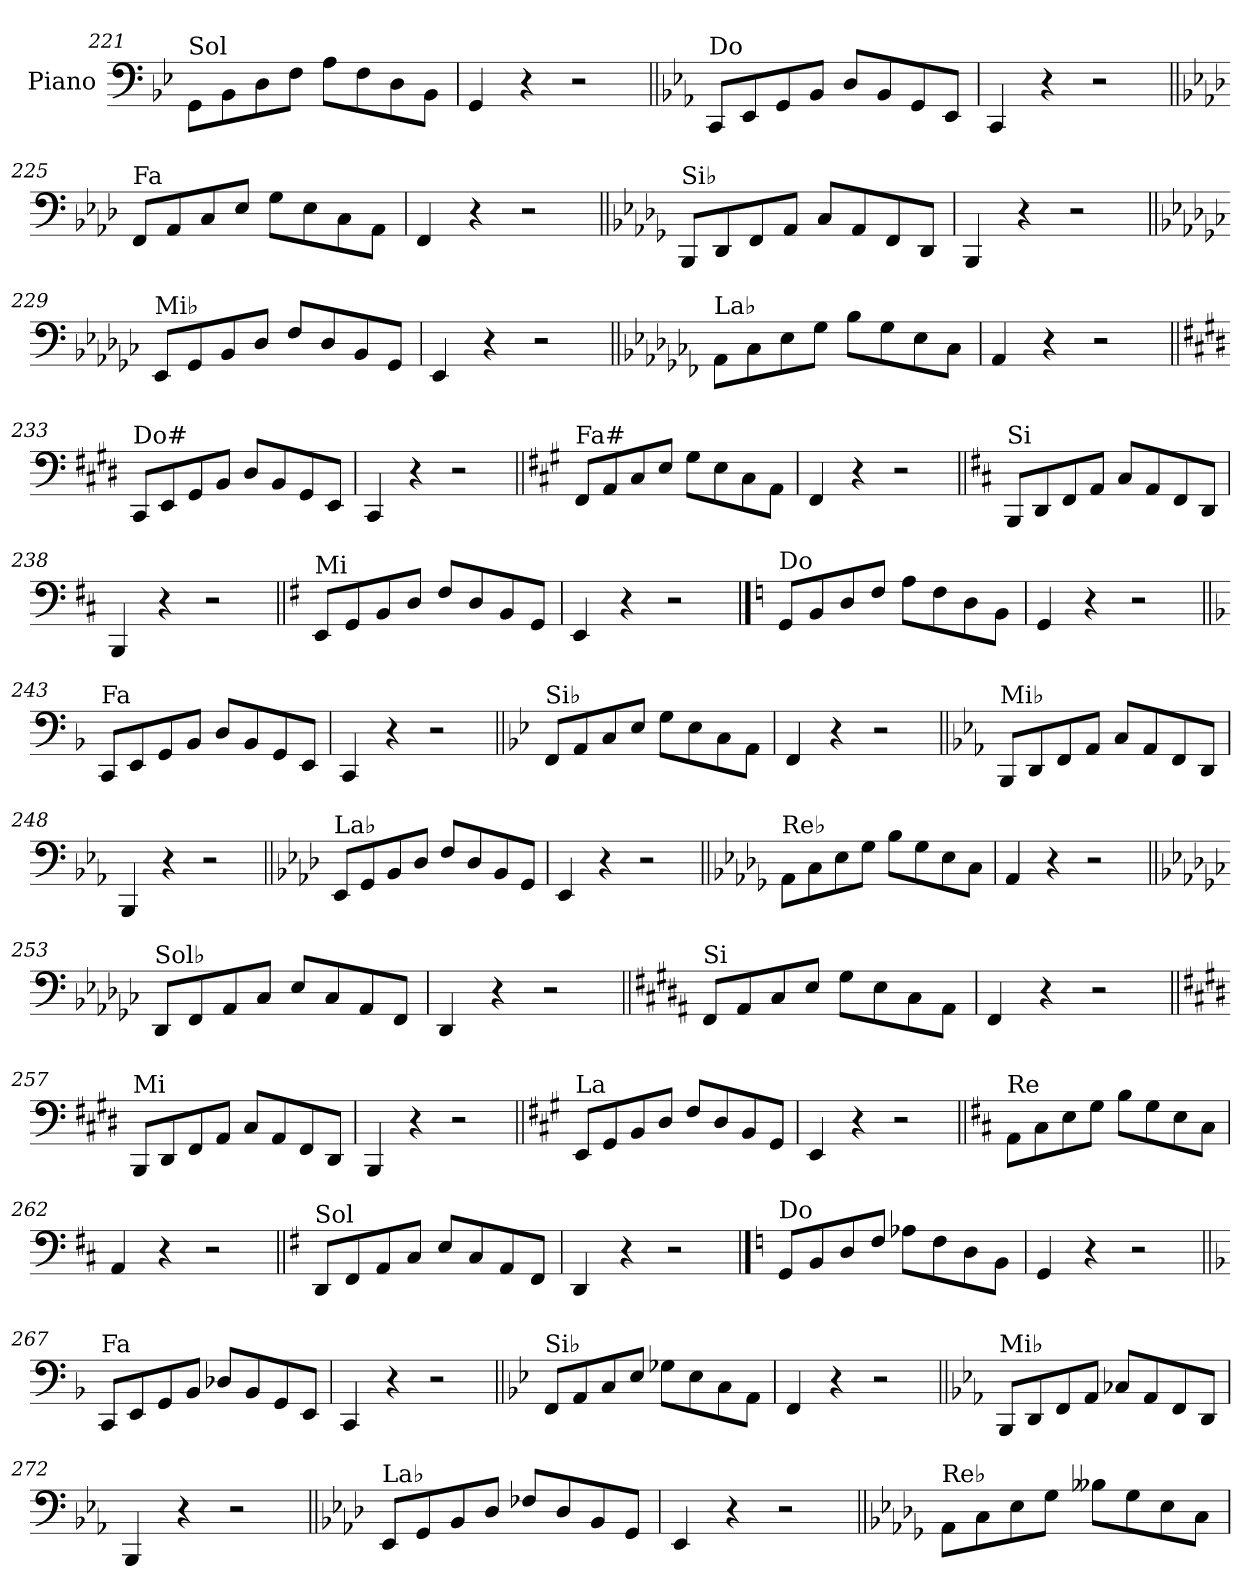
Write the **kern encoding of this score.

**kern
*part1
*staff1
*I"Piano
*I'Pno.
*clefF4
*k[b-e-]
=221
!LO:TX:a:t=Sol
8GG\L
8BB-\
8D\
8F\J
8A\L
8F\
8D\
8BB-\J
=222
4GG/
4r
2r
!!LO:LB:g=z
=223||
*k[b-e-a-]
!LO:TX:a:t=Do
8CC/L
8EE-/
8GG/
8BB-/J
8D/L
8BB-/
8GG/
8EE-/J
=224
4CC/
4r
2r
=225||
*k[b-e-a-d-]
!LO:TX:a:t=Fa
8FF/L
8AA-/
8C/
8E-/J
8G\L
8E-\
8C\
8AA-\J
=226
4FF/
4r
2r
=227||
*k[b-e-a-d-g-]
!LO:TX:a:t=Si♭
8BBB-/L
8DD-/
8FF/
8AA-/J
8C/L
8AA-/
8FF/
8DD-/J
=228
4BBB-/
4r
2r
!!LO:LB:g=z
=229||
*k[b-e-a-d-g-c-]
!LO:TX:a:t=Mi♭
8EE-/L
8GG-/
8BB-/
8D-/J
8F/L
8D-/
8BB-/
8GG-/J
=230
4EE-/
4r
2r
=231||
*k[b-e-a-d-g-c-f-]
!LO:TX:a:t=La♭
8AA-\L
8C-\
8E-\
8G-\J
8B-\L
8G-\
8E-\
8C-\J
=232
4AA-/
4r
2r
=233||
*k[f#c#g#d#]
!LO:TX:a:t=Do#
8CC#/L
8EE/
8GG#/
8BB/J
8D#/L
8BB/
8GG#/
8EE/J
=234
4CC#/
4r
2r
!!LO:LB:g=z
=235||
*k[f#c#g#]
!LO:TX:a:t=Fa#
8FF#/L
8AA/
8C#/
8E/J
8G#\L
8E\
8C#\
8AA\J
=236
4FF#/
4r
2r
=237||
*k[f#c#]
!LO:TX:a:t=Si
8BBB/L
8DD/
8FF#/
8AA/J
8C#/L
8AA/
8FF#/
8DD/J
=238
4BBB/
4r
2r
=239||
*k[f#]
!LO:TX:a:t=Mi
8EE/L
8GG/
8BB/
8D/J
8F#/L
8D/
8BB/
8GG/J
=240
4EE/
4r
2r
!!LO:PB:g=z
==241
*k[]
!LO:TX:a:t=Do
8GG/L
8BB/
8D/
8F/J
8A\L
8F\
8D\
8BB\J
=242
4GG/
4r
2r
=243||
*k[b-]
!LO:TX:a:t=Fa
8CC/L
8EE/
8GG/
8BB-/J
8D/L
8BB-/
8GG/
8EE/J
=244
4CC/
4r
2r
=245||
*k[b-e-]
!LO:TX:a:t=Si♭
8FF/L
8AA/
8C/
8E-/J
8G\L
8E-\
8C\
8AA\J
=246
4FF/
4r
2r
!!LO:LB:g=z
=247||
*k[b-e-a-]
!LO:TX:a:t=Mi♭
8BBB-/L
8DD/
8FF/
8AA-/J
8C/L
8AA-/
8FF/
8DD/J
=248
4BBB-/
4r
2r
=249||
*k[b-e-a-d-]
!LO:TX:a:t=La♭
8EE-/L
8GG/
8BB-/
8D-/J
8F/L
8D-/
8BB-/
8GG/J
=250
4EE-/
4r
2r
=251||
*k[b-e-a-d-g-]
!LO:TX:a:t=Re♭
8AA-\L
8C\
8E-\
8G-\J
8B-\L
8G-\
8E-\
8C\J
=252
4AA-/
4r
2r
!!LO:LB:g=z
=253||
*k[b-e-a-d-g-c-]
!LO:TX:a:t=Sol♭
8DD-/L
8FF/
8AA-/
8C-/J
8E-/L
8C-/
8AA-/
8FF/J
=254
4DD-/
4r
2r
=255||
*k[f#c#g#d#a#]
!LO:TX:a:t=Si
8FF#/L
8AA#/
8C#/
8E/J
8G#\L
8E\
8C#\
8AA#\J
=256
4FF#/
4r
2r
=257||
*k[f#c#g#d#]
!LO:TX:a:t=Mi
8BBB/L
8DD#/
8FF#/
8AA/J
8C#/L
8AA/
8FF#/
8DD#/J
=258
4BBB/
4r
2r
!!LO:LB:g=z
=259||
*k[f#c#g#]
!LO:TX:a:t=La
8EE/L
8GG#/
8BB/
8D/J
8F#/L
8D/
8BB/
8GG#/J
=260
4EE/
4r
2r
=261||
*k[f#c#]
!LO:TX:a:t=Re
8AA\L
8C#\
8E\
8G\J
8B\L
8G\
8E\
8C#\J
=262
4AA/
4r
2r
=263||
*k[f#]
!LO:TX:a:t=Sol
8DD/L
8FF#/
8AA/
8C/J
8E/L
8C/
8AA/
8FF#/J
=264
4DD/
4r
2r
!!LO:LB:g=z
==265
*k[]
!LO:TX:a:t=Do
8GG/L
8BB/
8D/
8F/J
8A-X\L
8F\
8D\
8BB\J
=266
4GG/
4r
2r
=267||
*k[b-]
!LO:TX:a:t=Fa
8CC/L
8EE/
8GG/
8BB-/J
8D-X/L
8BB-/
8GG/
8EE/J
=268
4CC/
4r
2r
=269||
*k[b-e-]
!LO:TX:a:t=Si♭
8FF/L
8AA/
8C/
8E-/J
8G-X\L
8E-\
8C\
8AA\J
=270
4FF/
4r
2r
!!LO:LB:g=z
=271||
*k[b-e-a-]
!LO:TX:a:t=Mi♭
8BBB-/L
8DD/
8FF/
8AA-/J
8C-X/L
8AA-/
8FF/
8DD/J
=272
4BBB-/
4r
2r
=273||
*k[b-e-a-d-]
!LO:TX:a:t=La♭
8EE-/L
8GG/
8BB-/
8D-/J
8F-X/L
8D-/
8BB-/
8GG/J
=274
4EE-/
4r
2r
=275||
*k[b-e-a-d-g-]
!LO:TX:a:t=Re♭
8AA-\L
8C\
8E-\
8G-\J
8B--X\L
8G-\
8E-\
8C\J
=
*-
